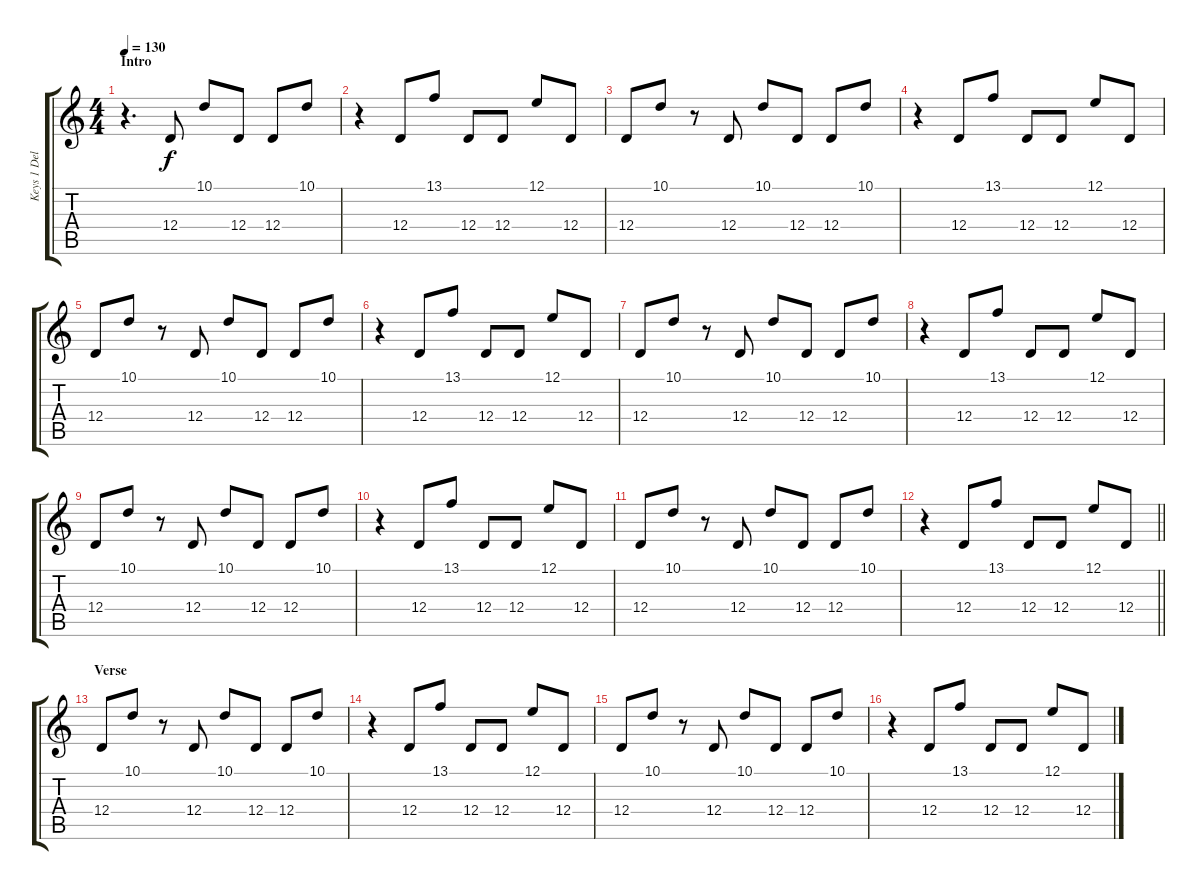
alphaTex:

\track ("Keys 1 Delay" "Keys 1 Del") {instrument recorder}
\staff {score tabs}
\tuning (E4 B3 G3 D3 A2 E2) {hide}
\ts (4 4)
\section ("" "Intro")
\tempo 130
\clef g2
\ks c
r.4{d dy f volume 7 instrument recorder} 12.4.8 10.1.8 12.4.8 12.4.8 10.1.8 |
r.4 12.4.8 13.1.8 12.4.8 12.4.8 12.1.8 12.4.8 |
12.4.8 10.1.8 r.8 12.4.8 10.1.8 12.4.8 12.4.8 10.1.8 |
r.4 12.4.8 13.1.8 12.4.8 12.4.8 12.1.8 12.4.8 |
12.4.8 10.1.8 r.8 12.4.8 10.1.8 12.4.8 12.4.8 10.1.8 |
r.4 12.4.8 13.1.8 12.4.8 12.4.8 12.1.8 12.4.8 |
12.4.8 10.1.8 r.8 12.4.8 10.1.8 12.4.8 12.4.8 10.1.8 |
r.4 12.4.8 13.1.8 12.4.8 12.4.8 12.1.8 12.4.8 |
12.4.8 10.1.8 r.8 12.4.8 10.1.8 12.4.8 12.4.8 10.1.8 |
r.4 12.4.8 13.1.8 12.4.8 12.4.8 12.1.8 12.4.8 |
12.4.8 10.1.8 r.8 12.4.8 10.1.8 12.4.8 12.4.8 10.1.8 |
\barLineRight lightlight
r.4 12.4.8 13.1.8 12.4.8 12.4.8 12.1.8 12.4.8 |
\section ("" "Verse")
12.4.8 10.1.8 r.8 12.4.8 10.1.8 12.4.8 12.4.8 10.1.8 |
r.4 12.4.8 13.1.8 12.4.8 12.4.8 12.1.8 12.4.8 |
12.4.8 10.1.8 r.8 12.4.8 10.1.8 12.4.8 12.4.8 10.1.8 |
r.4 12.4.8 13.1.8 12.4.8 12.4.8 12.1.8 12.4.8
